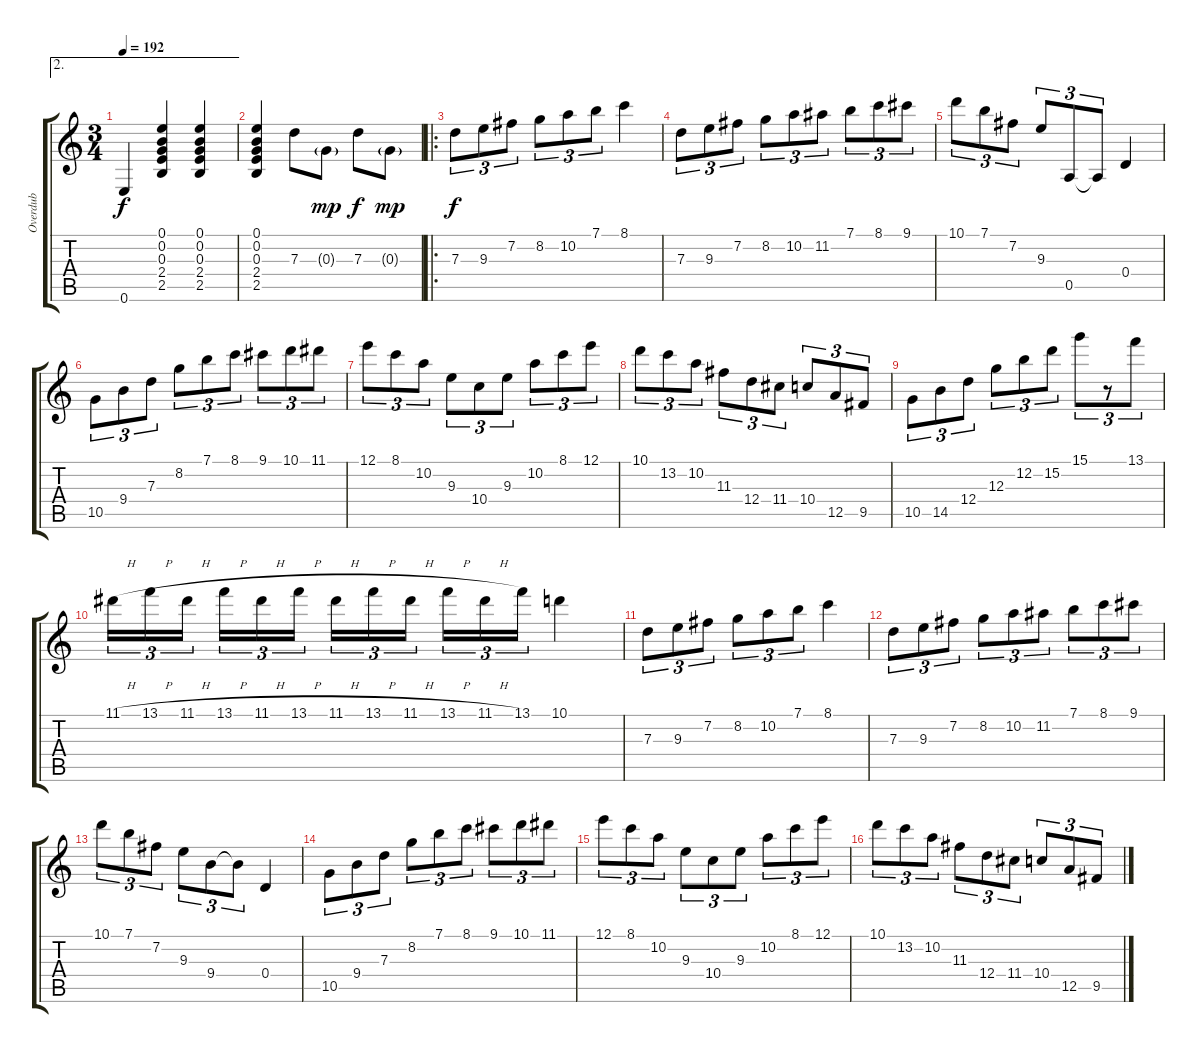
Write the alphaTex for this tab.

\track ("Overdub" "Overdub") {instrument electricbasspick}
\staff {score tabs}
\tuning (E4 B3 G3 D3 A2 E2) {hide}
\ae 2
\ts (3 4)
\tempo 192
\clef g2
\ks c
0.6.4{dy f} (0.1 0.2 0.3 2.4 2.5).4 (0.1 0.2 0.3 2.4 2.5).4 |
(0.1 0.2 0.3 2.4 2.5).4 7.3.8 0.3{g}.8{dy mp} 7.3.8{dy f} 0.3{g}.8{dy mp} |
\ro
7.3.8{tu (3 2) dy f} 9.3.8{tu (3 2)} 7.2.8{tu (3 2)} 8.2.8{tu (3 2)} 10.2.8{tu (3 2)} 7.1.8{tu (3 2)} 8.1.4 |
7.3.8{tu (3 2)} 9.3.8{tu (3 2)} 7.2.8{tu (3 2)} 8.2.8{tu (3 2)} 10.2.8{tu (3 2)} 11.2.8{tu (3 2)} 7.1.8{tu (3 2)} 8.1.8{tu (3 2)} 9.1.8{tu (3 2)} |
10.1.8{tu (3 2)} 7.1.8{tu (3 2)} 7.2.8{tu (3 2)} 9.3.8{tu (3 2)} 0.5.8{tu (3 2)} 0.5{t}.8{tu (3 2)} 0.4.4 |
10.5.8{tu (3 2)} 9.4.8{tu (3 2)} 7.3.8{tu (3 2)} 8.2.8{tu (3 2)} 7.1.8{tu (3 2)} 8.1.8{tu (3 2)} 9.1.8{tu (3 2)} 10.1.8{tu (3 2)} 11.1.8{tu (3 2)} |
12.1.8{tu (3 2)} 8.1.8{tu (3 2)} 10.2.8{tu (3 2)} 9.3.8{tu (3 2)} 10.4.8{tu (3 2)} 9.3.8{tu (3 2)} 10.2.8{tu (3 2)} 8.1.8{tu (3 2)} 12.1.8{tu (3 2)} |
10.1.8{tu (3 2)} 13.2.8{tu (3 2)} 10.2.8{tu (3 2)} 11.3.8{tu (3 2)} 12.4.8{tu (3 2)} 11.4.8{tu (3 2)} 10.4.8{tu (3 2)} 12.5.8{tu (3 2)} 9.5.8{tu (3 2)} |
10.5.8{tu (3 2)} 14.5.8{tu (3 2)} 12.4.8{tu (3 2)} 12.3.8{tu (3 2)} 12.2.8{tu (3 2)} 15.2.8{tu (3 2)} 15.1.8{tu (3 2)} r.8{tu (3 2)} 13.1.8{tu (3 2)} |
11.1{h}.16{tu (3 2)} 13.1{h}.16{tu (3 2)} 11.1{h}.16{tu (3 2)} 13.1{h}.16{tu (3 2)} 11.1{h}.16{tu (3 2)} 13.1{h}.16{tu (3 2)} 11.1{h}.16{tu (3 2)} 13.1{h}.16{tu (3 2)} 11.1{h}.16{tu (3 2)} 13.1{h}.16{tu (3 2)} 11.1{h}.16{tu (3 2)} 13.1.16{tu (3 2)} 10.1.4 |
7.3.8{tu (3 2)} 9.3.8{tu (3 2)} 7.2.8{tu (3 2)} 8.2.8{tu (3 2)} 10.2.8{tu (3 2)} 7.1.8{tu (3 2)} 8.1.4 |
7.3.8{tu (3 2)} 9.3.8{tu (3 2)} 7.2.8{tu (3 2)} 8.2.8{tu (3 2)} 10.2.8{tu (3 2)} 11.2.8{tu (3 2)} 7.1.8{tu (3 2)} 8.1.8{tu (3 2)} 9.1.8{tu (3 2)} |
10.1.8{tu (3 2)} 7.1.8{tu (3 2)} 7.2.8{tu (3 2)} 9.3.8{tu (3 2)} 9.4.8{tu (3 2)} 9.4{t}.8{tu (3 2)} 0.4.4 |
10.5.8{tu (3 2)} 9.4.8{tu (3 2)} 7.3.8{tu (3 2)} 8.2.8{tu (3 2)} 7.1.8{tu (3 2)} 8.1.8{tu (3 2)} 9.1.8{tu (3 2)} 10.1.8{tu (3 2)} 11.1.8{tu (3 2)} |
12.1.8{tu (3 2)} 8.1.8{tu (3 2)} 10.2.8{tu (3 2)} 9.3.8{tu (3 2)} 10.4.8{tu (3 2)} 9.3.8{tu (3 2)} 10.2.8{tu (3 2)} 8.1.8{tu (3 2)} 12.1.8{tu (3 2)} |
10.1.8{tu (3 2)} 13.2.8{tu (3 2)} 10.2.8{tu (3 2)} 11.3.8{tu (3 2)} 12.4.8{tu (3 2)} 11.4.8{tu (3 2)} 10.4.8{tu (3 2)} 12.5.8{tu (3 2)} 9.5.8{tu (3 2)}
